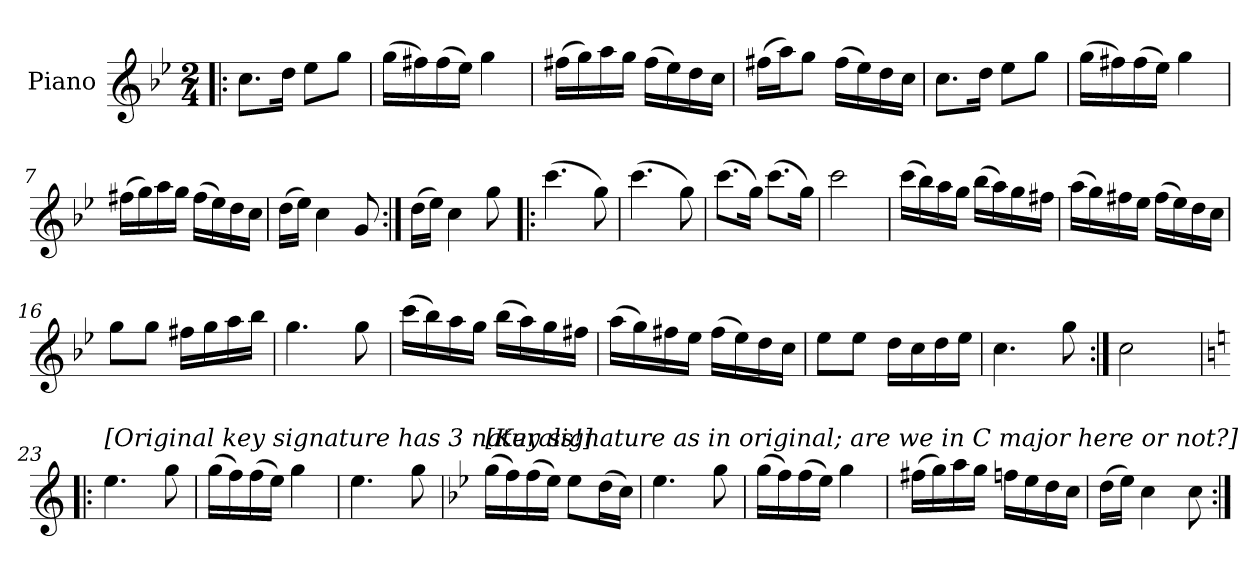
**kern
*part1
*staff1
*I"Piano
*I'Pno.
*clefG2
*k[b-e-]
*C:dor
*M2/4
=1!|:
8.cc\L
16dd\Jk
8ee-\L
8gg\J
=2
(>16gg\LL
16ff#X\)
(>16ff#\
16ee-\JJ)
4gg\
=3
(>16ff#X\LL
16gg\)
16aa\
16gg\JJ
(>16ff#\LL
16ee-\)
16dd\
16cc\JJ
=4
(>16ff#X\LL
16aa\J)
8gg\J
(>16ff#\LL
16ee-\)
16dd\
16cc\JJ
!!LO:LB:g=z
=5
8.cc\L
16dd\Jk
8ee-\L
8gg\J
=6
(>16gg\LL
16ff#X\)
(>16ff#\
16ee-\JJ)
4gg\
=7
(>16ff#X\LL
16gg\)
16aa\
16gg\JJ
(>16ff#\LL
16ee-\)
16dd\
16cc\JJ
=8
(>16dd\LL
16ee-\JJ)
4cc\
8g/
=9:|!
(>16dd\LL
16ee-\JJ)
4cc\
8gg\
!!LO:LB:g=z
=10!|:
(>4.ccc\
8gg\)
=11
(>4.ccc\
8gg\)
=12
(>8.ccc\L
16gg\Jk)
(>8.ccc\L
16gg\Jk)
=13
2ccc\
=14
(>16ccc\LL
16bb-\)
16aa\
16gg\JJ
(>16bb-\LL
16aa\)
16gg\
16ff#X\JJ
=15
(>16aa\LL
16gg\)
16ff#X\
16ee-\JJ
(>16ff#\LL
16ee-\)
16dd\
16cc\JJ
!!LO:LB:g=z
=16
8gg\L
8gg\J
16ff#X\LL
16gg\
16aa\
16bb-\JJ
=17
4.gg\
8gg\
=18
(>16ccc\LL
16bb-\)
16aa\
16gg\JJ
(>16bb-\LL
16aa\)
16gg\
16ff#X\JJ
=19
(>16aa\LL
16gg\)
16ff#X\
16ee-\JJ
(>16ff#\LL
16ee-\)
16dd\
16cc\JJ
!!LO:LB:g=z
=20
8ee-\L
8ee-\J
16dd\LL
16cc\
16dd\
16ee-\JJ
=21
4.cc\
8gg\
=22:|!
2cc\
=23!|:
*k[]
*C:
!LO:TX:a:t=[Original key signature has 3 naturals!]
4.ee\
8gg\
=24
(>16gg\LL
16ff\)
(>16ff\
16ee\JJ)
4gg\
=25
4.ee\
8gg\
!!LO:LB:g=z
=26
*k[b-e-]
*C:dor
!LO:TX:a:t=[Key signature as in original; are we in C major here or not?]
(>16gg\LL
16ff\)
(>16ff\
16ee-\JJ)
8ee-\L
(>16dd\L
16cc\JJ)
=27
4.ee-\
8gg\
=28
(>16gg\LL
16ff\)
(>16ff\
16ee-\JJ)
4gg\
=29
(>16ff#X\LL
16gg\)
16aa\
16gg\JJ
16ffn\LL
16ee-\
16dd\
16cc\JJ
=30
(>16dd\LL
16ee-\JJ)
4cc\
8cc\
=:|!
*-
